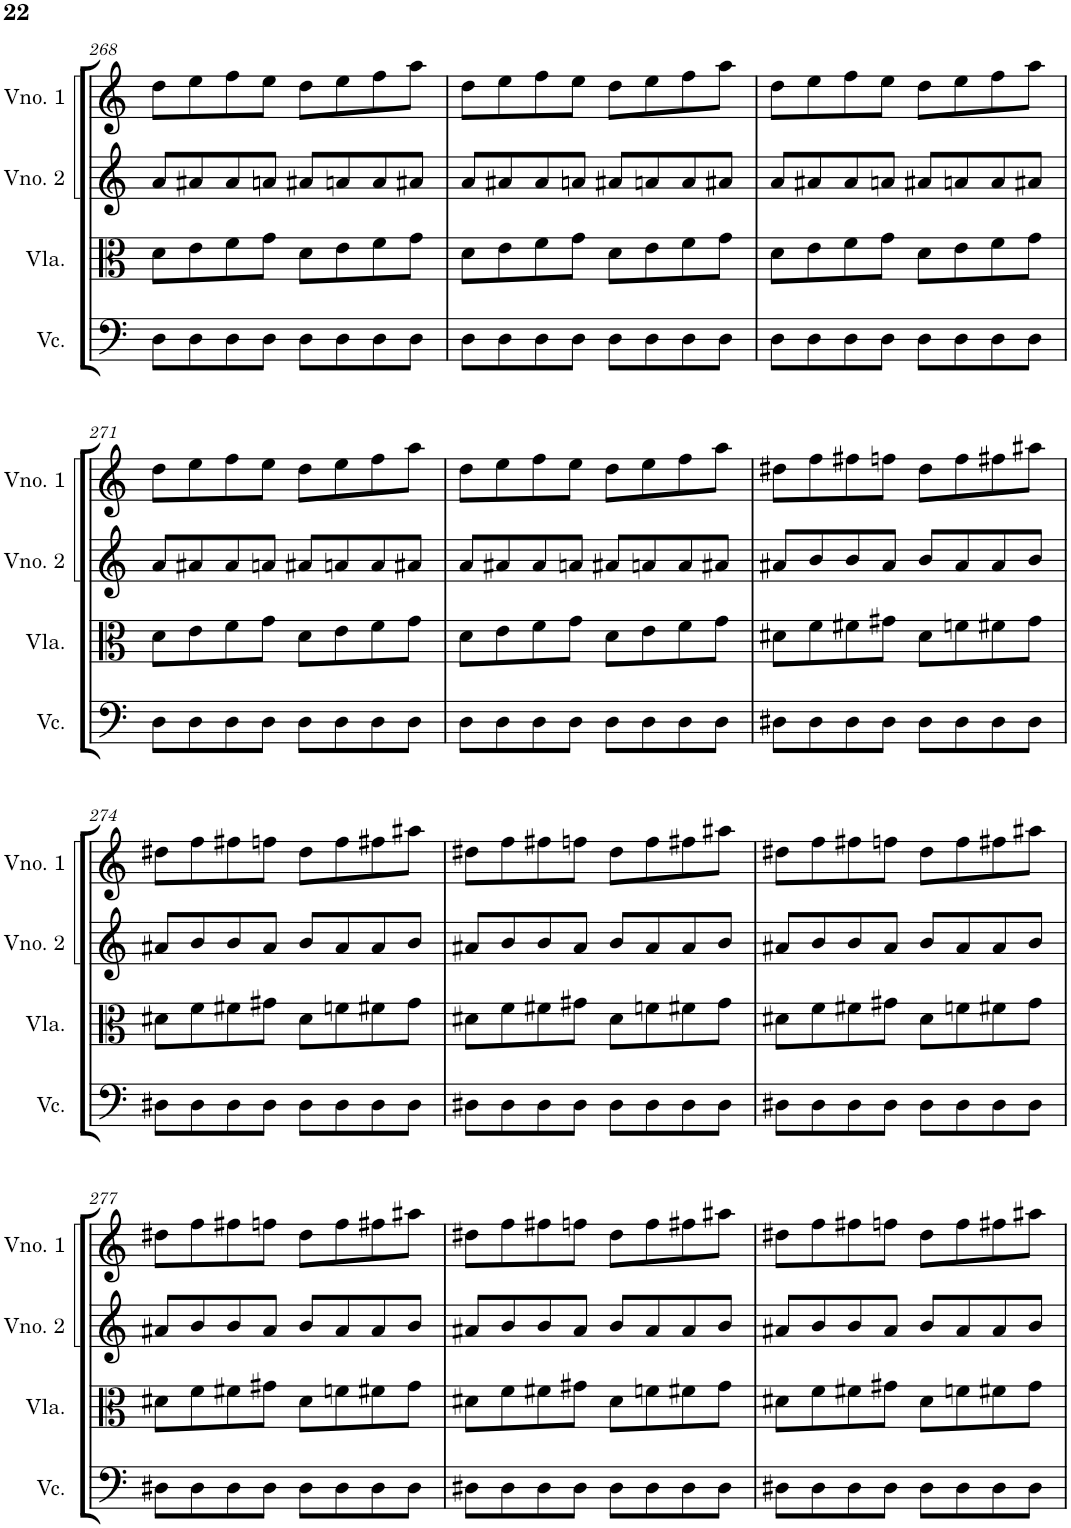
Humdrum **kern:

**kern	**kern	**kern	**kern
*part4	*part3	*part2	*part1
*staff4	*staff3	*staff2	*staff1
*I"Violoncelo	*I"Viola	*I"Violino 2	*I"Violino 1
*I'Vc.	*I'Vla.	*I'Vno. 2	*I'Vno. 1
!!LO:PB:g=z
*clefF4	*clefC3	*clefG2	*clefG2
*k[]	*k[]	*k[]	*k[]
*M4/4	*M4/4	*M4/4	*M4/4
=268	=268	=268	=268
8D\L	8d\L	8a/L	8dd\L
8D\	8e\	8a#X/	8ee\
8D\	8f\	8a#/	8ff\
8D\J	8g\J	8an/J	8ee\J
8D\L	8d\L	8a#X/L	8dd\L
8D\	8e\	8an/	8ee\
8D\	8f\	8a/	8ff\
8D\J	8g\J	8a#X/J	8aa\J
=269	=269	=269	=269
8D\L	8d\L	8a/L	8dd\L
8D\	8e\	8a#X/	8ee\
8D\	8f\	8a#/	8ff\
8D\J	8g\J	8an/J	8ee\J
8D\L	8d\L	8a#X/L	8dd\L
8D\	8e\	8an/	8ee\
8D\	8f\	8a/	8ff\
8D\J	8g\J	8a#X/J	8aa\J
=270	=270	=270	=270
8D\L	8d\L	8a/L	8dd\L
8D\	8e\	8a#X/	8ee\
8D\	8f\	8a#/	8ff\
8D\J	8g\J	8an/J	8ee\J
8D\L	8d\L	8a#X/L	8dd\L
8D\	8e\	8an/	8ee\
8D\	8f\	8a/	8ff\
8D\J	8g\J	8a#X/J	8aa\J
!!LO:LB:g=z
=271	=271	=271	=271
8D\L	8d\L	8a/L	8dd\L
8D\	8e\	8a#X/	8ee\
8D\	8f\	8a#/	8ff\
8D\J	8g\J	8an/J	8ee\J
8D\L	8d\L	8a#X/L	8dd\L
8D\	8e\	8an/	8ee\
8D\	8f\	8a/	8ff\
8D\J	8g\J	8a#X/J	8aa\J
=272	=272	=272	=272
8D\L	8d\L	8a/L	8dd\L
8D\	8e\	8a#X/	8ee\
8D\	8f\	8a#/	8ff\
8D\J	8g\J	8an/J	8ee\J
8D\L	8d\L	8a#X/L	8dd\L
8D\	8e\	8an/	8ee\
8D\	8f\	8a/	8ff\
8D\J	8g\J	8a#X/J	8aa\J
=273	=273	=273	=273
8D#X\L	8d#X\L	8a#X/L	8dd#X\L
8D#\	8f\	8b/	8ff\
8D#\	8f#X\	8b/	8ff#X\
8D#\J	8g#X\J	8a#/J	8ffn\J
8D#\L	8d#\L	8b/L	8dd#\L
8D#\	8fn\	8a#/	8ff\
8D#\	8f#X\	8a#/	8ff#X\
8D#\J	8g#\J	8b/J	8aa#X\J
!!LO:LB:g=z
=274	=274	=274	=274
8D#X\L	8d#X\L	8a#X/L	8dd#X\L
8D#\	8f\	8b/	8ff\
8D#\	8f#X\	8b/	8ff#X\
8D#\J	8g#X\J	8a#/J	8ffn\J
8D#\L	8d#\L	8b/L	8dd#\L
8D#\	8fn\	8a#/	8ff\
8D#\	8f#X\	8a#/	8ff#X\
8D#\J	8g#\J	8b/J	8aa#X\J
=275	=275	=275	=275
8D#X\L	8d#X\L	8a#X/L	8dd#X\L
8D#\	8f\	8b/	8ff\
8D#\	8f#X\	8b/	8ff#X\
8D#\J	8g#X\J	8a#/J	8ffn\J
8D#\L	8d#\L	8b/L	8dd#\L
8D#\	8fn\	8a#/	8ff\
8D#\	8f#X\	8a#/	8ff#X\
8D#\J	8g#\J	8b/J	8aa#X\J
=276	=276	=276	=276
8D#X\L	8d#X\L	8a#X/L	8dd#X\L
8D#\	8f\	8b/	8ff\
8D#\	8f#X\	8b/	8ff#X\
8D#\J	8g#X\J	8a#/J	8ffn\J
8D#\L	8d#\L	8b/L	8dd#\L
8D#\	8fn\	8a#/	8ff\
8D#\	8f#X\	8a#/	8ff#X\
8D#\J	8g#\J	8b/J	8aa#X\J
!!LO:LB:g=z
=277	=277	=277	=277
8D#X\L	8d#X\L	8a#X/L	8dd#X\L
8D#\	8f\	8b/	8ff\
8D#\	8f#X\	8b/	8ff#X\
8D#\J	8g#X\J	8a#/J	8ffn\J
8D#\L	8d#\L	8b/L	8dd#\L
8D#\	8fn\	8a#/	8ff\
8D#\	8f#X\	8a#/	8ff#X\
8D#\J	8g#\J	8b/J	8aa#X\J
=278	=278	=278	=278
8D#X\L	8d#X\L	8a#X/L	8dd#X\L
8D#\	8f\	8b/	8ff\
8D#\	8f#X\	8b/	8ff#X\
8D#\J	8g#X\J	8a#/J	8ffn\J
8D#\L	8d#\L	8b/L	8dd#\L
8D#\	8fn\	8a#/	8ff\
8D#\	8f#X\	8a#/	8ff#X\
8D#\J	8g#\J	8b/J	8aa#X\J
=279	=279	=279	=279
8D#X\L	8d#X\L	8a#X/L	8dd#X\L
8D#\	8f\	8b/	8ff\
8D#\	8f#X\	8b/	8ff#X\
8D#\J	8g#X\J	8a#/J	8ffn\J
8D#\L	8d#\L	8b/L	8dd#\L
8D#\	8fn\	8a#/	8ff\
8D#\	8f#X\	8a#/	8ff#X\
8D#\J	8g#\J	8b/J	8aa#X\J
=	=	=	=
*-	*-	*-	*-
